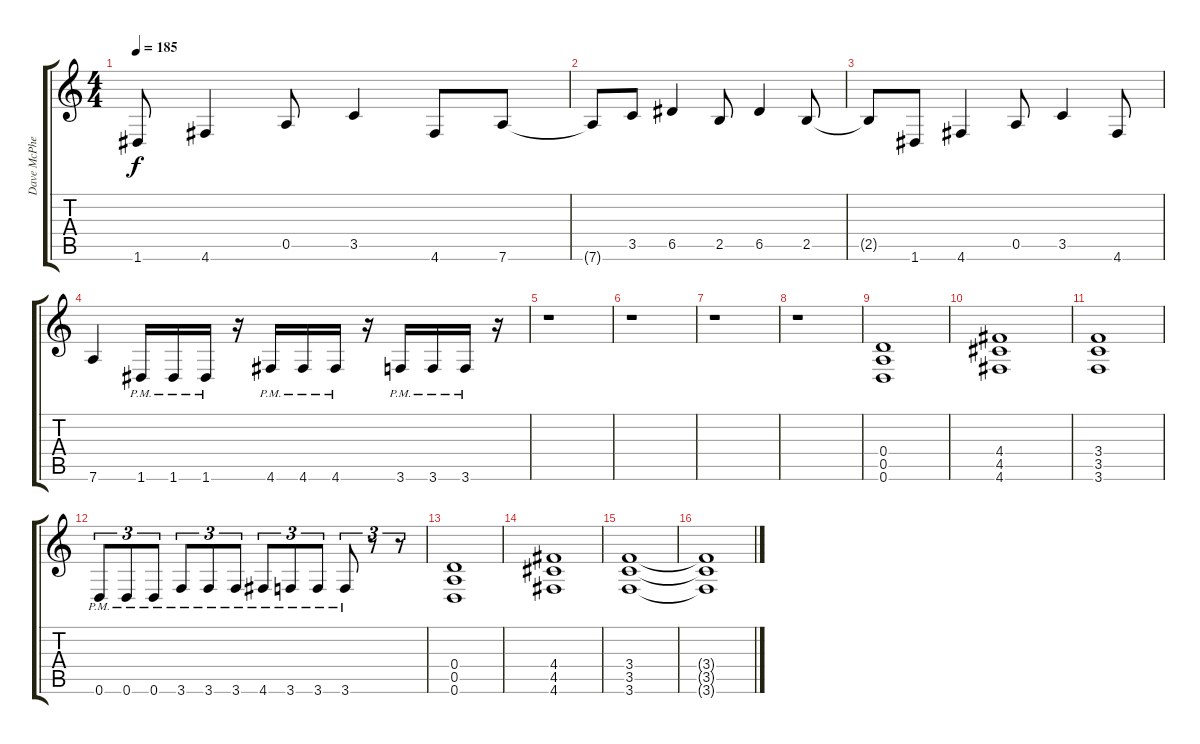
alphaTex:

\track ("Dave McPherson" "Dave McPhe") {instrument distortionguitar}
\staff {score tabs}
\tuning (E4 B3 A3 D3 A2 D2) {hide}
\ts (4 4)
\tempo 185
\clef g2
\ks c
1.6.8{dy f} 4.6.4 0.5.8 3.5.4 4.6.8 7.6.8 |
7.6{t}.8 3.5.8 6.5.4 2.5.8 6.5.4 2.5.8 |
2.5{t}.8 1.6.8 4.6.4 0.5.8 3.5.4 4.6.8 |
7.6.4 1.6{pm}.16 1.6{pm}.16 1.6{pm}.16 r.16 4.6{pm}.16 4.6{pm}.16 4.6{pm}.16 r.16 3.6{pm}.16 3.6{pm}.16 3.6{pm}.16 r.16 |
\section ("" "")
r.1 |
r.1 |
r.1 |
\section ("" "")
r.1 |
(0.4 0.5 0.6).1 |
\section ("" "")
(4.4 4.5 4.6).1 |
(3.4 3.5 3.6).1 |
0.6{pm}.8{tu (3 2)} 0.6{pm}.8{tu (3 2)} 0.6{pm}.8{tu (3 2)} 3.6{pm}.8{tu (3 2)} 3.6{pm}.8{tu (3 2)} 3.6{pm}.8{tu (3 2)} 4.6{pm}.8{tu (3 2)} 3.6{pm}.8{tu (3 2)} 3.6{pm}.8{tu (3 2)} 3.6{pm}.8{tu (3 2)} r.8{tu (3 2)} r.8{tu (3 2)} |
\section ("" "")
(0.4 0.5 0.6).1 |
(4.4 4.5 4.6).1 |
(3.4 3.5 3.6).1 |
\section ("" "")
(3.4{t} 3.5{t} 3.6{t}).1
